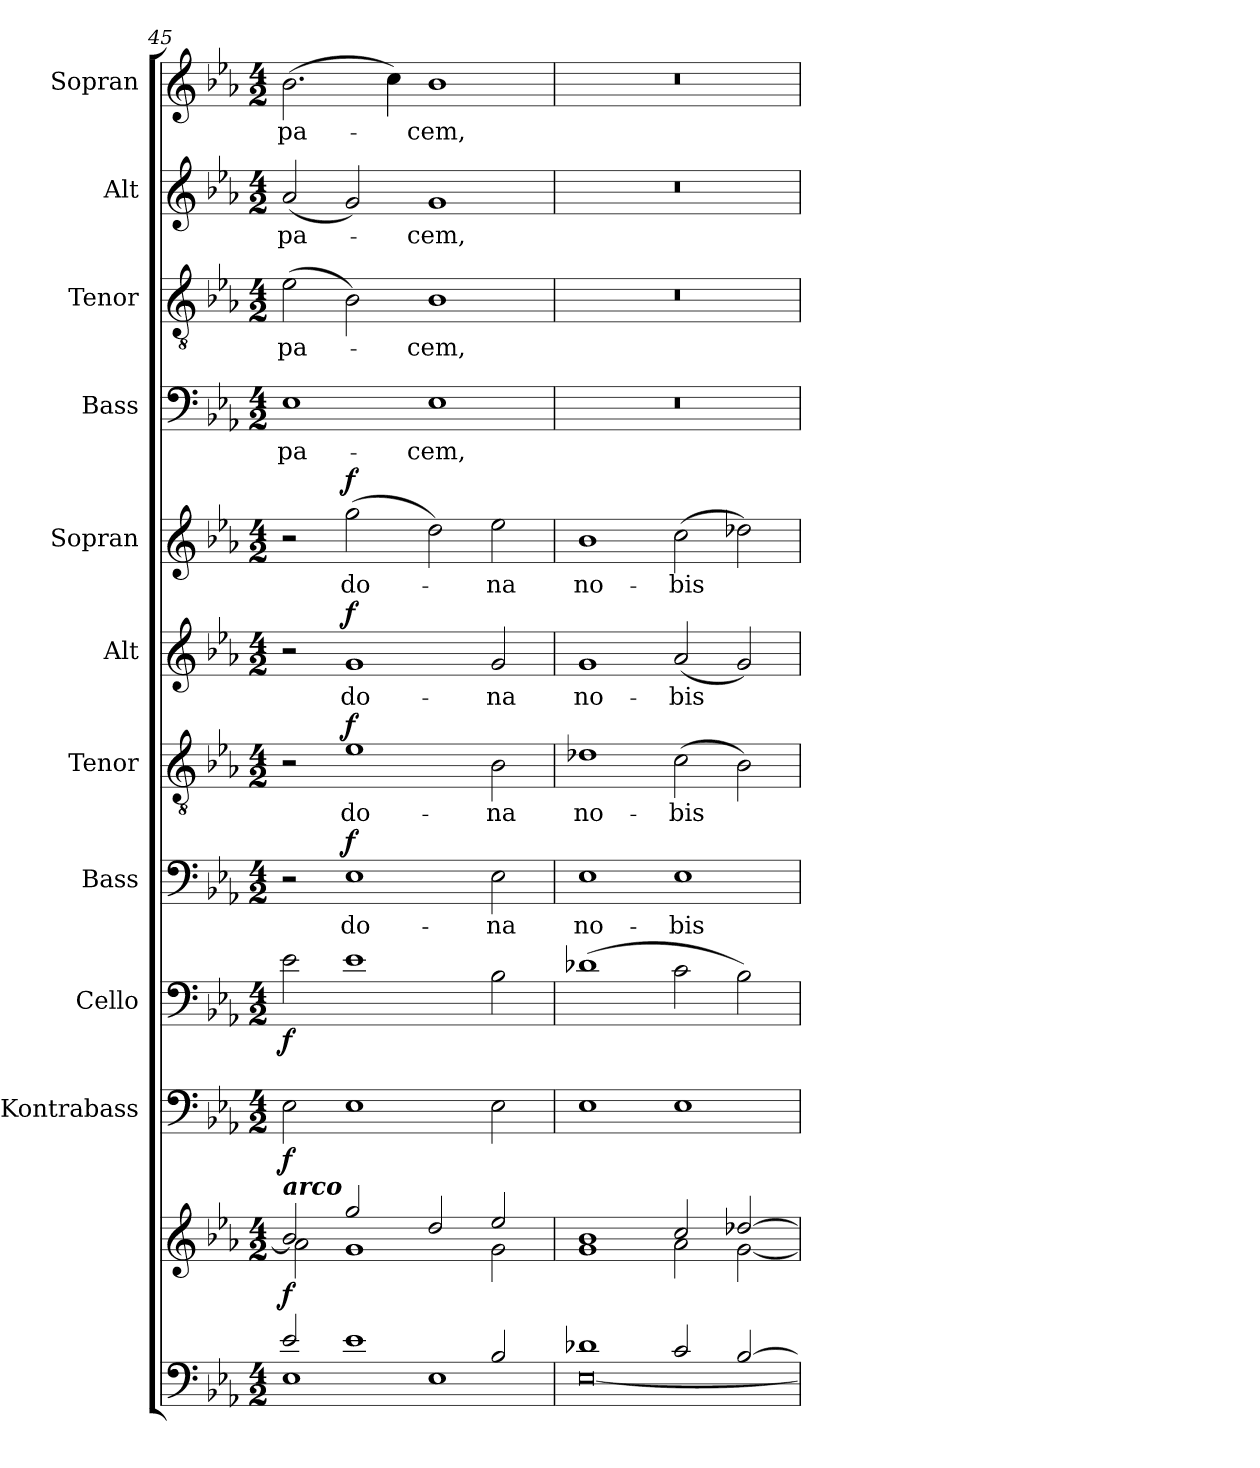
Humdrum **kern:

**kern	**kern	**dynam	**kern	**dynam	**kern	**dynam	**kern	**text	**dynam	**kern	**text	**dynam	**kern	**text	**dynam	**kern	**text	**dynam	**kern	**text	**kern	**text	**kern	**text	**kern	**text
*part11	*part11	*part11	*part10	*part10	*part9	*part9	*part8	*part8	*part8	*part7	*part7	*part7	*part6	*part6	*part6	*part5	*part5	*part5	*part4	*part4	*part3	*part3	*part2	*part2	*part1	*part1
*staff12	*staff11	*staff11/12	*staff10	*staff10	*staff9	*staff9	*staff8	*staff8	*staff8	*staff7	*staff7	*staff7	*staff6	*staff6	*staff6	*staff5	*staff5	*staff5	*staff4	*staff4	*staff3	*staff3	*staff2	*staff2	*staff1	*staff1
*	*	*	*I"Kontrabass	*	*I"Cello	*	*I"Bass	*	*	*I"Tenor	*	*	*I"Alt	*	*	*I"Sopran	*	*	*I"Bass	*	*I"Tenor	*	*I"Alt	*	*I"Sopran	*
*	*	*	*I'Kb.	*	*	*	*I'B.	*	*	*I'T.	*	*	*I'A.	*	*	*I'S.	*	*	*I'B.	*	*I'T.	*	*I'A.	*	*I'S.	*
*clefF4	*clefG2	*	*clefF4	*	*clefF4	*	*clefF4	*	*	*clefGv2	*	*	*clefG2	*	*	*clefG2	*	*	*clefF4	*	*clefGv2	*	*clefG2	*	*clefG2	*
*	*	*	*ITrd7c12	*	*	*	*	*	*	*	*	*	*	*	*	*	*	*	*	*	*	*	*	*	*	*
*k[b-e-a-]	*k[b-e-a-]	*	*k[b-e-a-]	*	*k[b-e-a-]	*	*k[b-e-a-]	*	*	*k[b-e-a-]	*	*	*k[b-e-a-]	*	*	*k[b-e-a-]	*	*	*k[b-e-a-]	*	*k[b-e-a-]	*	*k[b-e-a-]	*	*k[b-e-a-]	*
*E-:	*E-:	*	*E-:	*	*E-:	*	*E-:	*	*	*E-:	*	*	*E-:	*	*	*E-:	*	*	*E-:	*	*E-:	*	*E-:	*	*E-:	*
*M4/2	*M4/2	*	*M4/2	*	*M4/2	*	*M4/2	*	*	*M4/2	*	*	*M4/2	*	*	*M4/2	*	*	*M4/2	*	*M4/2	*	*M4/2	*	*M4/2	*
=45	=45	=45	=45	=45	=45	=45	=45	=45	=45	=45	=45	=45	=45	=45	=45	=45	=45	=45	=45	=45	=45	=45	=45	=45	=45	=45
*^	*^	*	*	*	*	*	*	*	*	*	*	*	*	*	*	*	*	*	*	*	*	*	*	*	*	*
!	!	!	!	!	!LO:TX:b:Bi:t=arco	!	!	!	!	!	!	!	!	!	!	!	!	!	!	!	!	!	!	!	!	!	!	!
!	!	!	!	!LO:DY:b	!	!LO:DY:b	!	!LO:DY:b	!	!	!	!	!	!	!	!	!	!	!	!	!	!LO:LY:b	!	!LO:LY:b	!	!LO:LY:b	!	!LO:LY:b
2e-/	1E-	2b-/]	2a-\	f	2EE-\	f	2e-\	f	2r	.	.	2r	.	.	2r	.	.	2r	.	.	1E-	pa-	(>2e-\	pa-	(<2a-/	pa-	(>2.b-\	pa-
!	!	!	!	!	!	!	!	!	!	!LO:LY:b	!LO:DY:a	!	!LO:LY:b	!LO:DY:a	!	!LO:LY:b	!LO:DY:a	!	!LO:LY:b	!LO:DY:a	!	!	!	!	!	!	!	!
1e-	.	2gg/	1g	.	1EE-	.	1e-	.	1E-	do-	f	1e-	do-	f	1g	do-	f	(>2gg\	do-	f	.	.	2B-\)	.	2g/)	.	.	.
.	.	.	.	.	.	.	.	.	.	.	.	.	.	.	.	.	.	.	.	.	.	.	.	.	.	.	4cc\)	.
!	!	!	!	!	!	!	!	!	!	!	!	!	!	!	!	!	!	!	!	!	!	!LO:LY:b	!	!LO:LY:b	!	!LO:LY:b	!	!LO:LY:b
.	1E-	2dd/	.	.	.	.	.	.	.	.	.	.	.	.	.	.	.	2dd\)	.	.	1E-	-cem,	1B-	-cem,	1g	-cem,	1b-	-cem,
!	!	!	!	!	!	!	!	!	!	!LO:LY:b	!	!	!LO:LY:b	!	!	!LO:LY:b	!	!	!LO:LY:b	!	!	!	!	!	!	!	!	!
2B-/	.	2ee-/	2g\	.	2EE-\	.	2B-\	.	2E-\	-na	.	2B-\	-na	.	2g/	-na	.	2ee-\	-na	.	.	.	.	.	.	.	.	.
=46	=46	=46	=46	=46	=46	=46	=46	=46	=46	=46	=46	=46	=46	=46	=46	=46	=46	=46	=46	=46	=46	=46	=46	=46	=46	=46	=46	=46
!	!	!	!	!	!	!	!	!	!	!LO:LY:b	!	!	!LO:LY:b	!	!	!LO:LY:b	!	!	!LO:LY:b	!	!	!	!	!	!	!	!	!
1d-X	[<0E-	1b-	1g	.	1EE-	.	(>1d-X	.	1E-	no-	.	1d-X	no-	.	1g	no-	.	1b-	no-	.	0r	.	0r	.	0r	.	0r	.
!	!	!	!	!	!	!	!	!	!	!LO:LY:b	!	!	!LO:LY:b	!	!	!LO:LY:b	!	!	!LO:LY:b	!	!	!	!	!	!	!	!	!
2c/	.	2cc/	2a-\	.	1EE-	.	2c\	.	1E-	-bis	.	(>2c\	-bis	.	(<2a-/	-bis	.	(>2cc\	-bis	.	.	.	.	.	.	.	.	.
[>2B-/	.	[>2dd-X/	[<2g\	.	.	.	2B-\)	.	.	.	.	2B-\)	.	.	2g/)	.	.	2dd-X\)	.	.	.	.	.	.	.	.	.	.
*v	*v	*	*	*	*	*	*	*	*	*	*	*	*	*	*	*	*	*	*	*	*	*	*	*	*	*	*	*
*	*v	*v	*	*	*	*	*	*	*	*	*	*	*	*	*	*	*	*	*	*	*	*	*	*	*	*	*
=	=	=	=	=	=	=	=	=	=	=	=	=	=	=	=	=	=	=	=	=	=	=	=	=	=	=
*-	*-	*-	*-	*-	*-	*-	*-	*-	*-	*-	*-	*-	*-	*-	*-	*-	*-	*-	*-	*-	*-	*-	*-	*-	*-	*-
